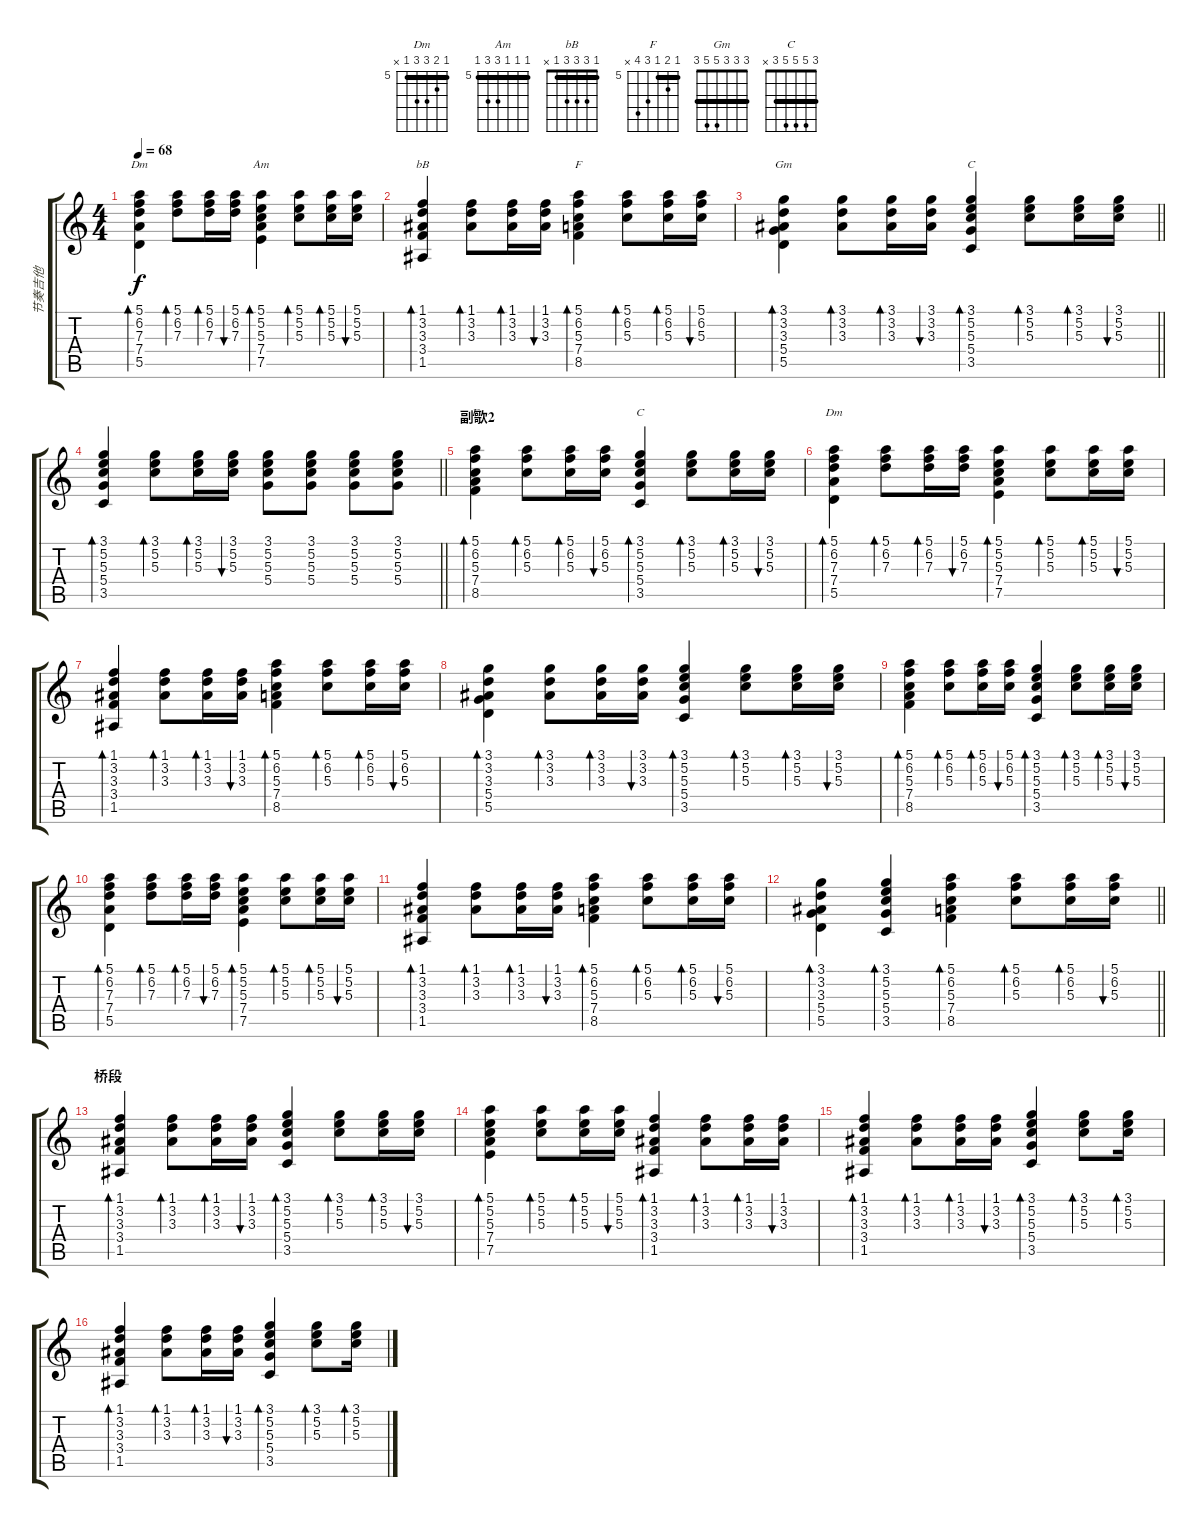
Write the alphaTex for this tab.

\track ("节奏吉他" "节奏吉他") {instrument acousticguitarsteel}
\staff {score tabs}
\tuning (E4 B3 G3 D3 A2 E2) {hide}
\chord ("Dm" x x x x x x)
\chord ("Am" 5 5 5 7 7 5) {firstfret 5 barre 5}
\chord ("bB" 1 3 3 3 1 x) {barre 1}
\chord ("F" x x x x x x)
\chord ("Gm" 3 3 3 5 5 3) {barre 3}
\chord ("C" x x x x x x)
\chord ("F" 5 6 5 7 8 x) {firstfret 5 barre 5}
\chord ("C" 3 5 5 5 3 x) {barre 3}
\chord ("Dm" 5 6 7 7 5 x) {firstfret 5 barre 5}
\ts (4 4)
\tempo 68
\clef g2
\ks c
(5.1 6.2 7.3 7.4 5.5).4{bd 30 ch "Dm" dy f} (5.1 6.2 7.3).8{bd 30} (5.1 6.2 7.3).16{bd 60} (5.1 6.2 7.3).16{bu 30} (5.1 5.2 5.3 7.4 7.5).4{bd 30 ch "Am"} (5.1 5.2 5.3).8{bd 30} (5.1 5.2 5.3).16{bd 60} (5.1 5.2 5.3).16{bu 30} |
(1.1 3.2 3.3 3.4 1.5).4{bd 30 ch "bB"} (1.1 3.2 3.3).8{bd 30} (1.1 3.2 3.3).16{bd 60} (1.1 3.2 3.3).16{bu 30} (5.1 6.2 5.3 7.4 8.5).4{bd 30 ch "F"} (5.1 6.2 5.3).8{bd 30} (5.1 6.2 5.3).16{bd 60} (5.1 6.2 5.3).16{bu 30} |
\barLineRight lightlight
(3.1 3.2 3.3 5.4 5.5).4{bd 30 ch "Gm"} (3.1 3.2 3.3).8{bd 30} (3.1 3.2 3.3).16{bd 60} (3.1 3.2 3.3).16{bu 30} (3.1 5.2 5.3 5.4 3.5).4{bd 30 ch "C"} (3.1 5.2 5.3).8{bd 30} (3.1 5.2 5.3).16{bd 60} (3.1 5.2 5.3).16{bu 30} |
\barLineRight lightlight
(3.1 5.2 5.3 5.4 3.5).4{bd 30} (3.1 5.2 5.3).8{bd 30} (3.1 5.2 5.3).16{bd 60} (3.1 5.2 5.3).16{bu 30} (3.1 5.2 5.3 5.4).8 (3.1 5.2 5.3 5.4).8 (3.1 5.2 5.3 5.4).8 (3.1 5.2 5.3 5.4).8 |
\section ("" "副歌2")
(5.1 6.2 5.3 7.4 8.5).4{bd 30 ch "F"} (5.1 6.2 5.3).8{bd 30} (5.1 6.2 5.3).16{bd 60} (5.1 6.2 5.3).16{bu 30} (3.1 5.2 5.3 5.4 3.5).4{bd 30 ch "C"} (3.1 5.2 5.3).8{bd 30} (3.1 5.2 5.3).16{bd 60} (3.1 5.2 5.3).16{bu 30} |
(5.1 6.2 7.3 7.4 5.5).4{bd 30 ch "Dm"} (5.1 6.2 7.3).8{bd 30} (5.1 6.2 7.3).16{bd 60} (5.1 6.2 7.3).16{bu 30} (5.1 5.2 5.3 7.4 7.5).4{bd 30} (5.1 5.2 5.3).8{bd 30} (5.1 5.2 5.3).16{bd 60} (5.1 5.2 5.3).16{bu 30} |
(1.1 3.2 3.3 3.4 1.5).4{bd 30} (1.1 3.2 3.3).8{bd 30} (1.1 3.2 3.3).16{bd 60} (1.1 3.2 3.3).16{bu 30} (5.1 6.2 5.3 7.4 8.5).4{bd 30} (5.1 6.2 5.3).8{bd 30} (5.1 6.2 5.3).16{bd 60} (5.1 6.2 5.3).16{bu 30} |
(3.1 3.2 3.3 5.4 5.5).4{bd 30} (3.1 3.2 3.3).8{bd 30} (3.1 3.2 3.3).16{bd 60} (3.1 3.2 3.3).16{bu 30} (3.1 5.2 5.3 5.4 3.5).4{bd 30} (3.1 5.2 5.3).8{bd 30} (3.1 5.2 5.3).16{bd 60} (3.1 5.2 5.3).16{bu 30} |
(5.1 6.2 5.3 7.4 8.5).4{bd 30} (5.1 6.2 5.3).8{bd 30} (5.1 6.2 5.3).16{bd 60} (5.1 6.2 5.3).16{bu 30} (3.1 5.2 5.3 5.4 3.5).4{bd 30} (3.1 5.2 5.3).8{bd 30} (3.1 5.2 5.3).16{bd 60} (3.1 5.2 5.3).16{bu 30} |
(5.1 6.2 7.3 7.4 5.5).4{bd 30} (5.1 6.2 7.3).8{bd 30} (5.1 6.2 7.3).16{bd 60} (5.1 6.2 7.3).16{bu 30} (5.1 5.2 5.3 7.4 7.5).4{bd 30} (5.1 5.2 5.3).8{bd 30} (5.1 5.2 5.3).16{bd 60} (5.1 5.2 5.3).16{bu 30} |
(1.1 3.2 3.3 3.4 1.5).4{bd 30} (1.1 3.2 3.3).8{bd 30} (1.1 3.2 3.3).16{bd 60} (1.1 3.2 3.3).16{bu 30} (5.1 6.2 5.3 7.4 8.5).4{bd 30} (5.1 6.2 5.3).8{bd 30} (5.1 6.2 5.3).16{bd 60} (5.1 6.2 5.3).16{bu 30} |
\barLineRight lightlight
(3.1 3.2 3.3 5.4 5.5).4{bd 30} (3.1 5.2 5.3 5.4 3.5).4{bd 30} (5.1 6.2 5.3 7.4 8.5).4{bd 30} (5.1 6.2 5.3).8{bd 30} (5.1 6.2 5.3).16{bd 60} (5.1 6.2 5.3).16{bu 30} |
\section ("" "桥段")
(1.1 3.2 3.3 3.4 1.5).4{bd 30} (1.1 3.2 3.3).8{bd 30} (1.1 3.2 3.3).16{bd 60} (1.1 3.2 3.3).16{bu 30} (3.1 5.2 5.3 5.4 3.5).4{bd 30} (3.1 5.2 5.3).8{bd 30} (3.1 5.2 5.3).16{bd 60} (3.1 5.2 5.3).16{bu 30} |
(5.1 5.2 5.3 7.4 7.5).4{bd 30} (5.1 5.2 5.3).8{bd 30} (5.1 5.2 5.3).16{bd 60} (5.1 5.2 5.3).16{bu 30} (1.1 3.2 3.3 3.4 1.5).4{bd 30} (1.1 3.2 3.3).8{bd 30} (1.1 3.2 3.3).16{bd 60} (1.1 3.2 3.3).16{bu 30} |
(1.1 3.2 3.3 3.4 1.5).4{bd 30} (1.1 3.2 3.3).8{bd 30} (1.1 3.2 3.3).16{bd 60} (1.1 3.2 3.3).16{bu 30} (3.1 5.2 5.3 5.4 3.5).4{bd 30} (3.1 5.2 5.3).8{bd 30} (3.1 5.2 5.3).16{bd 60} |
(1.1 3.2 3.3 3.4 1.5).4{bd 30} (1.1 3.2 3.3).8{bd 30} (1.1 3.2 3.3).16{bd 60} (1.1 3.2 3.3).16{bu 30} (3.1 5.2 5.3 5.4 3.5).4{bd 30} (3.1 5.2 5.3).8{bd 30} (3.1 5.2 5.3).16{bd 60}
